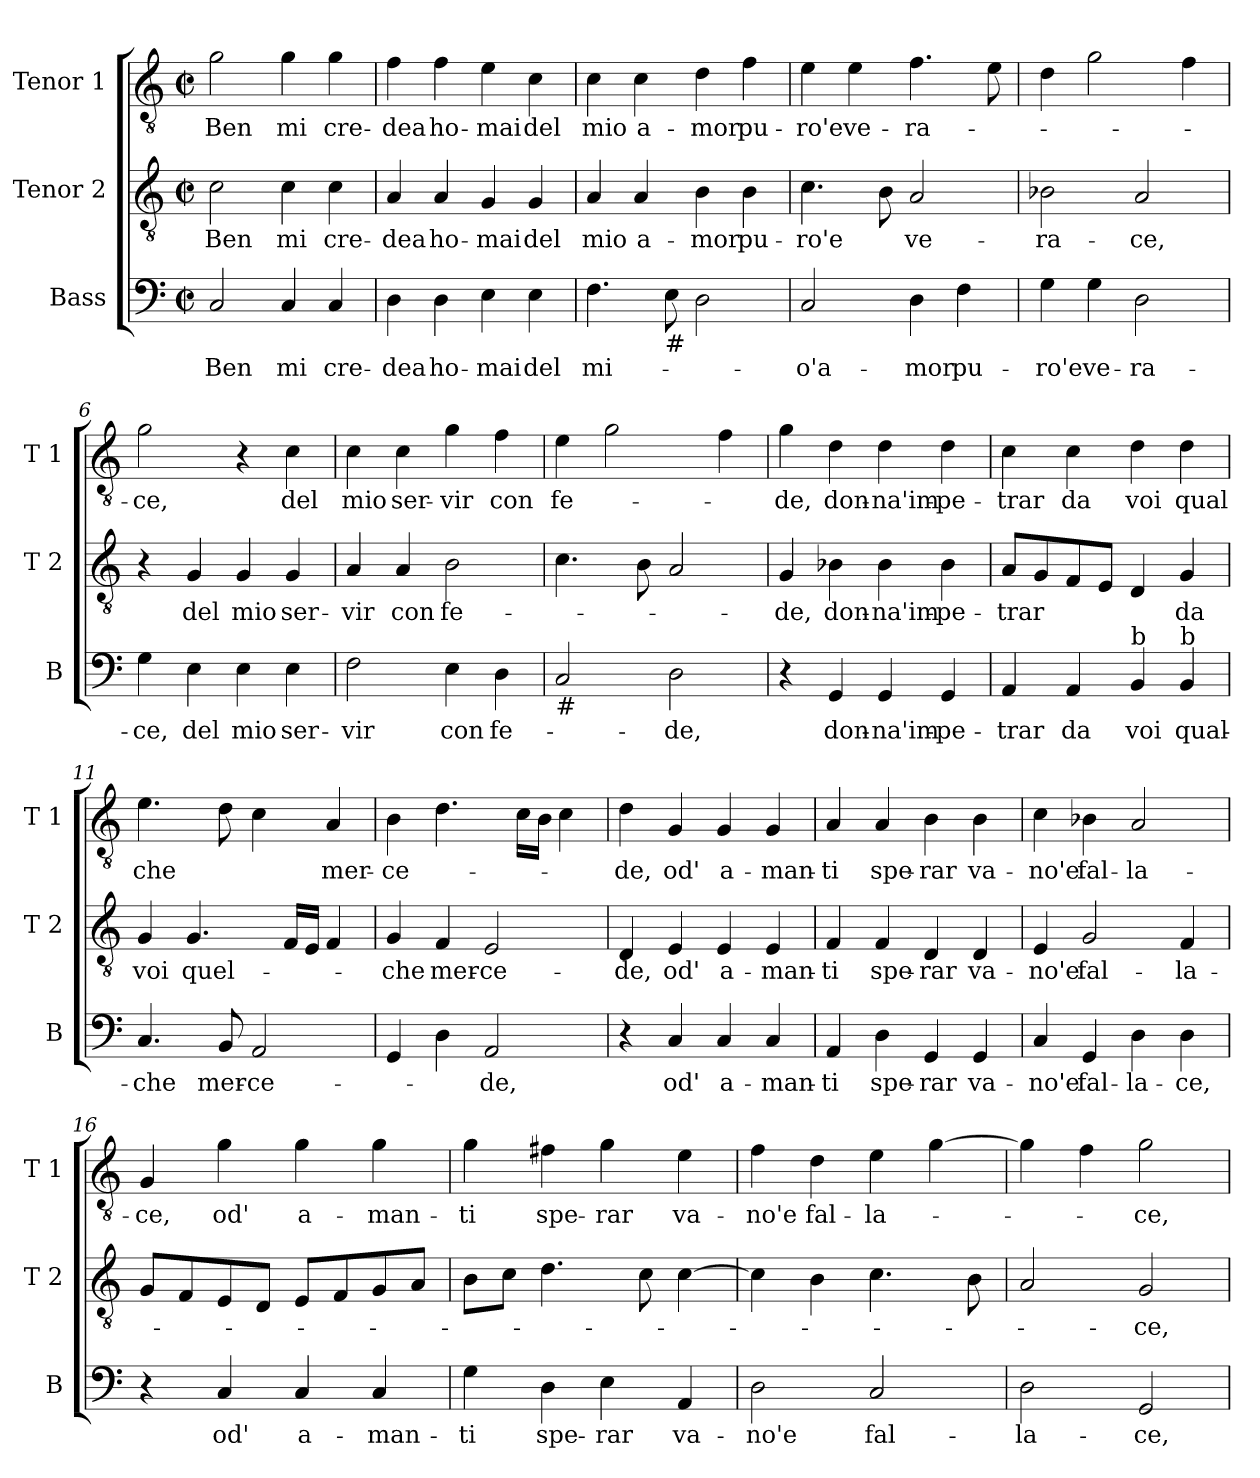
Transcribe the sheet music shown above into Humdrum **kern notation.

**kern	**text	**kern	**text	**kern	**text
*part3	*part3	*part2	*part2	*part1	*part1
*staff3	*staff3	*staff2	*staff2	*staff1	*staff1
*I"Bass	*	*I"Tenor 2	*	*I"Tenor 1	*
*I'B	*	*I'T 2	*	*I'T 1	*
*clefF4	*	*clefGv2	*	*clefGv2	*
*k[]	*	*k[]	*	*k[]	*
*C:	*	*C:	*	*C:	*
*M2/2	*	*M2/2	*	*M2/2	*
*met(c|)	*	*met(c|)	*	*met(c|)	*
=1	=1	=1	=1	=1	=1
!	!LO:LY:b	!	!LO:LY:b	!	!LO:LY:b
2C/	Ben	2c\	Ben	2g\	Ben
!	!LO:LY:b	!	!LO:LY:b	!	!LO:LY:b
4C/	mi	4c\	mi	4g\	mi
!	!LO:LY:b	!	!LO:LY:b	!	!LO:LY:b
4C/	cre-	4c\	cre-	4g\	cre-
=2	=2	=2	=2	=2	=2
!	!LO:LY:b	!	!LO:LY:b	!	!LO:LY:b
4D\	-dea	4A/	-dea	4f\	-dea
!	!LO:LY:b	!	!LO:LY:b	!	!LO:LY:b
4D\	ho-	4A/	ho-	4f\	ho-
!	!LO:LY:b	!	!LO:LY:b	!	!LO:LY:b
4E\	-mai	4G/	-mai	4e\	-mai
!	!LO:LY:b	!	!LO:LY:b	!	!LO:LY:b
4E\	del	4G/	del	4c\	del
=3	=3	=3	=3	=3	=3
!	!LO:LY:b	!	!LO:LY:b	!	!LO:LY:b
4.F\	mi-	4A/	mio	4c\	mio
!	!	!	!LO:LY:b	!	!LO:LY:b
.	.	4A/	a-	4c\	a-
!LO:TX:b:t=#	!	!	!	!	!
8E\	.	.	.	.	.
!	!	!	!LO:LY:b	!	!LO:LY:b
2D\	.	4B\	-mor	4d\	-mor
!	!	!	!LO:LY:b	!	!LO:LY:b
.	.	4B\	pu-	4f\	pu-
=4	=4	=4	=4	=4	=4
!	!LO:LY:b	!	!LO:LY:b	!	!LO:LY:b
2C/	-o'a-	4.c\	-ro'e	4e\	-ro'e
!	!	!	!	!	!LO:LY:b
.	.	.	.	4e\	ve-
.	.	8B\	.	.	.
!	!LO:LY:b	!	!LO:LY:b	!	!LO:LY:b
4D\	-mor	2A/	ve-	4.f\	-ra-
!	!LO:LY:b	!	!	!	!
4F\	pu-	.	.	.	.
.	.	.	.	8e\	.
=5	=5	=5	=5	=5	=5
!	!LO:LY:b	!	!LO:LY:b	!	!
4G\	-ro'e	2B-X\	-ra-	4d\	.
!	!LO:LY:b	!	!	!	!
4G\	ve-	.	.	2g\	.
!	!LO:LY:b	!	!LO:LY:b	!	!
2D\	-ra-	2A/	-ce,	.	.
.	.	.	.	4f\	.
!!LO:LB:g=z
=6	=6	=6	=6	=6	=6
!	!LO:LY:b	!	!	!	!LO:LY:b
4G\	-ce,	4r	.	2g\	-ce,
!	!LO:LY:b	!	!LO:LY:b	!	!
4E\	del	4G/	del	.	.
!	!LO:LY:b	!	!LO:LY:b	!	!
4E\	mio	4G/	mio	4r	.
!	!LO:LY:b	!	!LO:LY:b	!	!LO:LY:b
4E\	ser-	4G/	ser-	4c\	del
=7	=7	=7	=7	=7	=7
!	!LO:LY:b	!	!LO:LY:b	!	!LO:LY:b
2F\	-vir	4A/	-vir	4c\	mio
!	!	!	!LO:LY:b	!	!LO:LY:b
.	.	4A/	con	4c\	ser-
!	!LO:LY:b	!	!LO:LY:b	!	!LO:LY:b
4E\	con	2B\	fe-	4g\	-vir
!	!LO:LY:b	!	!	!	!LO:LY:b
4D\	fe-	.	.	4f\	con
=8	=8	=8	=8	=8	=8
!LO:TX:b:t=#	!	!	!	!	!
!	!	!	!	!	!LO:LY:b
2C/	.	4.c\	.	4e\	fe-
.	.	.	.	2g\	.
.	.	8B\	.	.	.
!	!LO:LY:b	!	!	!	!
2D\	-de,	2A/	.	.	.
.	.	.	.	4f\	.
=9	=9	=9	=9	=9	=9
!	!	!	!LO:LY:b	!	!LO:LY:b
4r	.	4G/	-de,	4g\	-de,
!	!LO:LY:b	!	!LO:LY:b	!	!LO:LY:b
4GG/	don-	4B-X\	don-	4d\	don-
!	!LO:LY:b	!	!LO:LY:b	!	!LO:LY:b
4GG/	-na'im-	4B-\	-na'im-	4d\	-na'im-
!	!LO:LY:b	!	!LO:LY:b	!	!LO:LY:b
4GG/	-pe-	4B-\	-pe-	4d\	-pe-
=10	=10	=10	=10	=10	=10
!	!LO:LY:b	!	!LO:LY:b	!	!LO:LY:b
4AA/	-trar	8A/L	-trar	4c\	-trar
.	.	8G/	.	.	.
!	!LO:LY:b	!	!	!	!LO:LY:b
4AA/	da	8F/	.	4c\	da
.	.	8E/J	.	.	.
!LO:TX:a:t=b	!	!	!	!	!
!	!LO:LY:b	!	!	!	!LO:LY:b
4BB/	voi	4D/	.	4d\	voi
!LO:TX:a:t=b	!	!	!	!	!
!	!LO:LY:b	!	!LO:LY:b	!	!LO:LY:b
4BB/	qual-	4G/	da	4d\	qual
!!LO:LB:g=z
=11	=11	=11	=11	=11	=11
!	!LO:LY:b	!	!LO:LY:b	!	!LO:LY:b
4.C/	-che	4G/	voi	4.e\	che
!	!	!	!LO:LY:b	!	!
.	.	4.G/	quel-	.	.
!	!LO:LY:b	!	!	!	!
8BB/	mer-	.	.	8d\	.
!	!LO:LY:b	!	!	!	!
2AA/	-ce-	.	.	4c\	.
.	.	16F/LL	.	.	.
.	.	16E/JJ	.	.	.
!	!	!	!	!	!LO:LY:b
.	.	4F/	.	4A/	mer-
=12	=12	=12	=12	=12	=12
!	!	!	!LO:LY:b	!	!LO:LY:b
4GG/	.	4G/	-che	4B\	-ce-
!	!	!	!LO:LY:b	!	!
4D\	.	4F/	mer-	4.d\	.
!	!LO:LY:b	!	!LO:LY:b	!	!
2AA/	-de,	2E/	-ce-	.	.
.	.	.	.	16c\LL	.
.	.	.	.	16B\JJ	.
.	.	.	.	4c\	.
=13	=13	=13	=13	=13	=13
!	!	!	!LO:LY:b	!	!LO:LY:b
4r	.	4D/	-de,	4d\	-de,
!	!LO:LY:b	!	!LO:LY:b	!	!LO:LY:b
4C/	od'	4E/	od'	4G/	od'
!	!LO:LY:b	!	!LO:LY:b	!	!LO:LY:b
4C/	a-	4E/	a-	4G/	a-
!	!LO:LY:b	!	!LO:LY:b	!	!LO:LY:b
4C/	-man-	4E/	-man-	4G/	-man-
=14	=14	=14	=14	=14	=14
!	!LO:LY:b	!	!LO:LY:b	!	!LO:LY:b
4AA/	-ti	4F/	-ti	4A/	-ti
!	!LO:LY:b	!	!LO:LY:b	!	!LO:LY:b
4D\	spe-	4F/	spe-	4A/	spe-
!	!LO:LY:b	!	!LO:LY:b	!	!LO:LY:b
4GG/	-rar	4D/	-rar	4B\	-rar
!	!LO:LY:b	!	!LO:LY:b	!	!LO:LY:b
4GG/	va-	4D/	va-	4B\	va-
=15	=15	=15	=15	=15	=15
!	!LO:LY:b	!	!LO:LY:b	!	!LO:LY:b
4C/	-no'e	4E/	-no'e	4c\	-no'e
!	!LO:LY:b	!	!LO:LY:b	!	!LO:LY:b
4GG/	fal-	2G/	fal-	4B-X\	fal-
!	!LO:LY:b	!	!	!	!LO:LY:b
4D\	-la-	.	.	2A/	-la-
!	!LO:LY:b	!	!LO:LY:b	!	!
4D\	-ce,	4F/	-la-	.	.
!!LO:PB:g=z
=16	=16	=16	=16	=16	=16
!	!	!	!	!	!LO:LY:b
4r	.	8G/L	.	4G/	-ce,
.	.	8F/	.	.	.
!	!LO:LY:b	!	!	!	!LO:LY:b
4C/	od'	8E/	.	4g\	od'
.	.	8D/J	.	.	.
!	!LO:LY:b	!	!	!	!LO:LY:b
4C/	a-	8E/L	.	4g\	a-
.	.	8F/	.	.	.
!	!LO:LY:b	!	!	!	!LO:LY:b
4C/	-man-	8G/	.	4g\	-man-
.	.	8A/J	.	.	.
=17	=17	=17	=17	=17	=17
!	!LO:LY:b	!	!	!	!LO:LY:b
4G\	-ti	8B\L	.	4g\	-ti
.	.	8c\J	.	.	.
!	!LO:LY:b	!	!	!	!LO:LY:b
4D\	spe-	4.d\	.	4f#X\	spe-
!	!LO:LY:b	!	!	!	!LO:LY:b
4E\	-rar	.	.	4g\	-rar
.	.	8c\	.	.	.
!	!LO:LY:b	!	!	!	!LO:LY:b
4AA/	va-	[4c\	.	4e\	va-
=18	=18	=18	=18	=18	=18
!	!LO:LY:b	!	!	!	!LO:LY:b
2D\	-no'e	4c\]	.	4f\	-no'e
!	!	!	!	!	!LO:LY:b
.	.	4B\	.	4d\	fal-
!	!LO:LY:b	!	!	!	!LO:LY:b
2C/	fal-	4.c\	.	4e\	-la-
.	.	.	.	[4g\	.
.	.	8B\	.	.	.
=19	=19	=19	=19	=19	=19
!	!LO:LY:b	!	!	!	!
2D\	-la-	2A/	.	4g\]	.
.	.	.	.	4f\	.
!	!LO:LY:b	!	!LO:LY:b	!	!LO:LY:b
2GG/	-ce,	2G/	-ce,	2g\	-ce,
=	=	=	=	=	=
*-	*-	*-	*-	*-	*-
